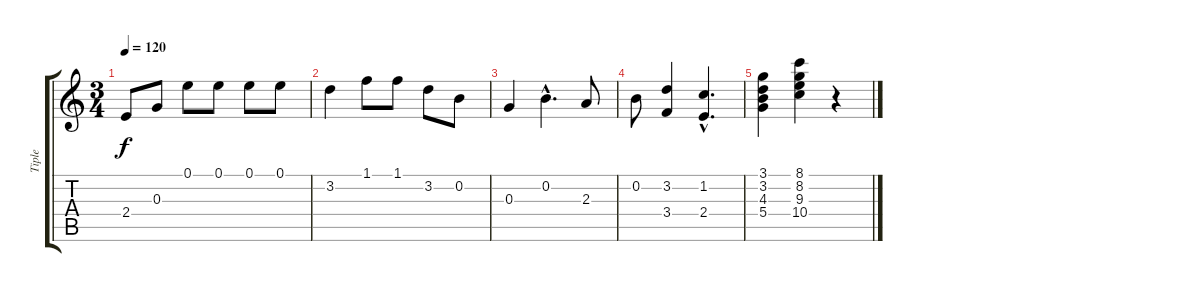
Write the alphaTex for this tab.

\track ("Tiple" "Tiple") {instrument acousticguitarsteel}
\staff {score tabs}
\tuning (E4 B3 G3 D3 A2 E2) {hide}
\ts (3 4)
\tempo 120
\clef g2
\ks c
2.4.8{dy f} 0.3.8 0.1.8 0.1.8 0.1.8 0.1.8 |
3.2.4 1.1.8 1.1.8 3.2.8 0.2.8 |
0.3.4 0.2{hac}.4{d} 2.3.8 |
0.2.8 (3.2 3.4).4 (1.2{hac} 2.4{hac}).4{d} |
(3.1 3.2 4.3 5.4).4 (8.1 8.2 9.3 10.4).4 r.4
